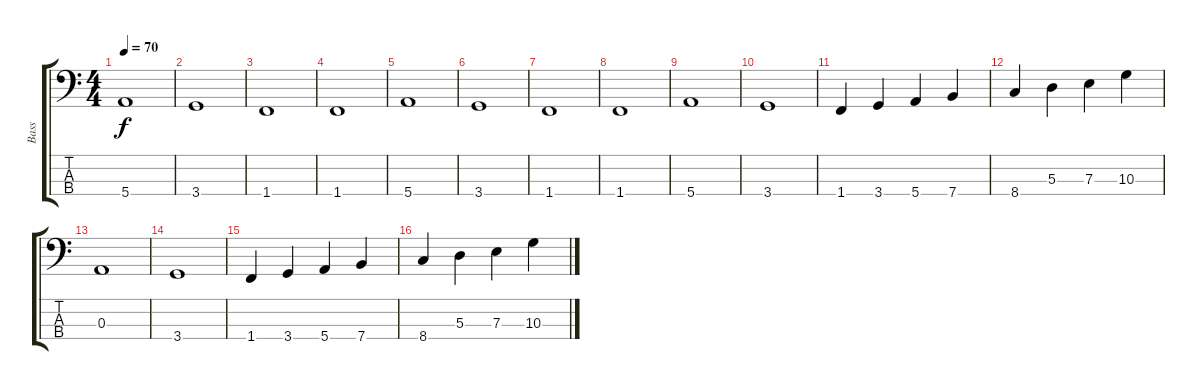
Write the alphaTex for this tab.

\track ("Bass" "Bass") {instrument electricbassfinger}
\staff {score tabs}
\tuning (G2 D2 A1 E1) {hide}
\ts (4 4)
\tempo 70
\clef f4
\ks c
5.4.1{dy f} |
3.4.1 |
1.4.1 |
1.4.1 |
5.4.1 |
3.4.1 |
1.4.1 |
1.4.1 |
5.4.1 |
3.4.1 |
1.4.4 3.4.4 5.4.4 7.4.4 |
8.4.4 5.3.4 7.3.4 10.3.4 |
0.3.1 |
3.4.1 |
1.4.4 3.4.4 5.4.4 7.4.4 |
8.4.4 5.3.4 7.3.4 10.3.4
